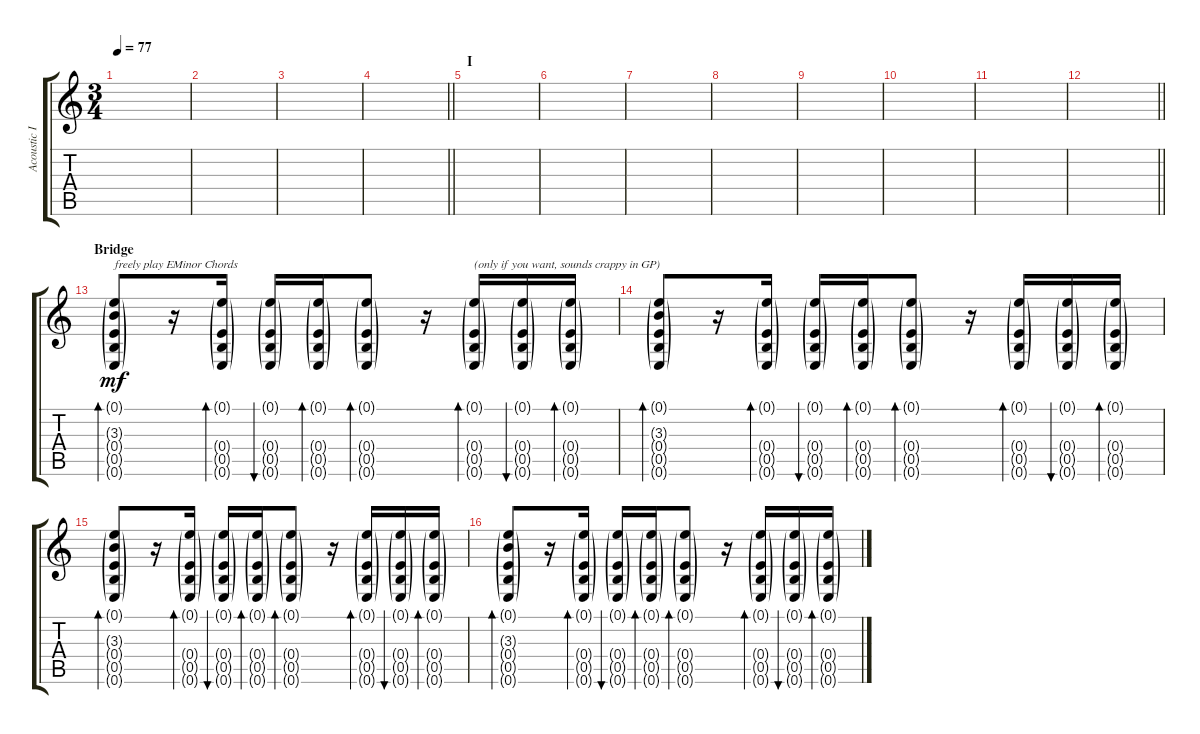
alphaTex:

\track ("Acoustic II" "Acoustic I") {instrument acousticguitarsteel}
\staff {score tabs}
\tuning (E4 B3 Ab3 E3 B2 E2) {hide}
\ts (3 4)
\tempo 77
\clef g2
\ks c
|
|
|
\barLineRight lightlight
|
\section ("" "I")
|
|
|
|
|
|
|
\barLineRight lightlight
|
\section ("" "Bridge")
(0.1{g} 3.3{g} 0.4{g} 0.5{g} 0.6{g}).8{bd 60 txt "freely play EMinor Chords" dy mf volume 0 instrument acousticguitarnylon} r.16 (0.1{g} 0.4{g} 0.5{g} 0.6{g}).16{bd 60} (0.1{g} 0.4{g} 0.5{g} 0.6{g}).16{bu 60} (0.1{g} 0.4{g} 0.5{g} 0.6{g}).16{bd 60} (0.1{g} 0.4{g} 0.5{g} 0.6{g}).8{bd 60} r.16 (0.1{g} 0.4{g} 0.5{g} 0.6{g}).16{bd 60 txt "(only if you want, sounds crappy in GP)"} (0.1{g} 0.4{g} 0.5{g} 0.6{g}).16{bu 60} (0.1{g} 0.4{g} 0.5{g} 0.6{g}).16{bd 60} |
(0.1{g} 3.3{g} 0.4{g} 0.5{g} 0.6{g}).8{bd 60} r.16 (0.1{g} 0.4{g} 0.5{g} 0.6{g}).16{bd 60} (0.1{g} 0.4{g} 0.5{g} 0.6{g}).16{bu 60} (0.1{g} 0.4{g} 0.5{g} 0.6{g}).16{bd 60} (0.1{g} 0.4{g} 0.5{g} 0.6{g}).8{bd 60} r.16 (0.1{g} 0.4{g} 0.5{g} 0.6{g}).16{bd 60} (0.1{g} 0.4{g} 0.5{g} 0.6{g}).16{bu 60} (0.1{g} 0.4{g} 0.5{g} 0.6{g}).16{bd 60} |
(0.1{g} 3.3{g} 0.4{g} 0.5{g} 0.6{g}).8{bd 60} r.16 (0.1{g} 0.4{g} 0.5{g} 0.6{g}).16{bd 60} (0.1{g} 0.4{g} 0.5{g} 0.6{g}).16{bu 60} (0.1{g} 0.4{g} 0.5{g} 0.6{g}).16{bd 60} (0.1{g} 0.4{g} 0.5{g} 0.6{g}).8{bd 60} r.16 (0.1{g} 0.4{g} 0.5{g} 0.6{g}).16{bd 60} (0.1{g} 0.4{g} 0.5{g} 0.6{g}).16{bu 60} (0.1{g} 0.4{g} 0.5{g} 0.6{g}).16{bd 60} |
(0.1{g} 3.3{g} 0.4{g} 0.5{g} 0.6{g}).8{bd 60} r.16 (0.1{g} 0.4{g} 0.5{g} 0.6{g}).16{bd 60} (0.1{g} 0.4{g} 0.5{g} 0.6{g}).16{bu 60} (0.1{g} 0.4{g} 0.5{g} 0.6{g}).16{bd 60} (0.1{g} 0.4{g} 0.5{g} 0.6{g}).8{bd 60} r.16 (0.1{g} 0.4{g} 0.5{g} 0.6{g}).16{bd 60} (0.1{g} 0.4{g} 0.5{g} 0.6{g}).16{bu 60} (0.1{g} 0.4{g} 0.5{g} 0.6{g}).16{bd 60}
